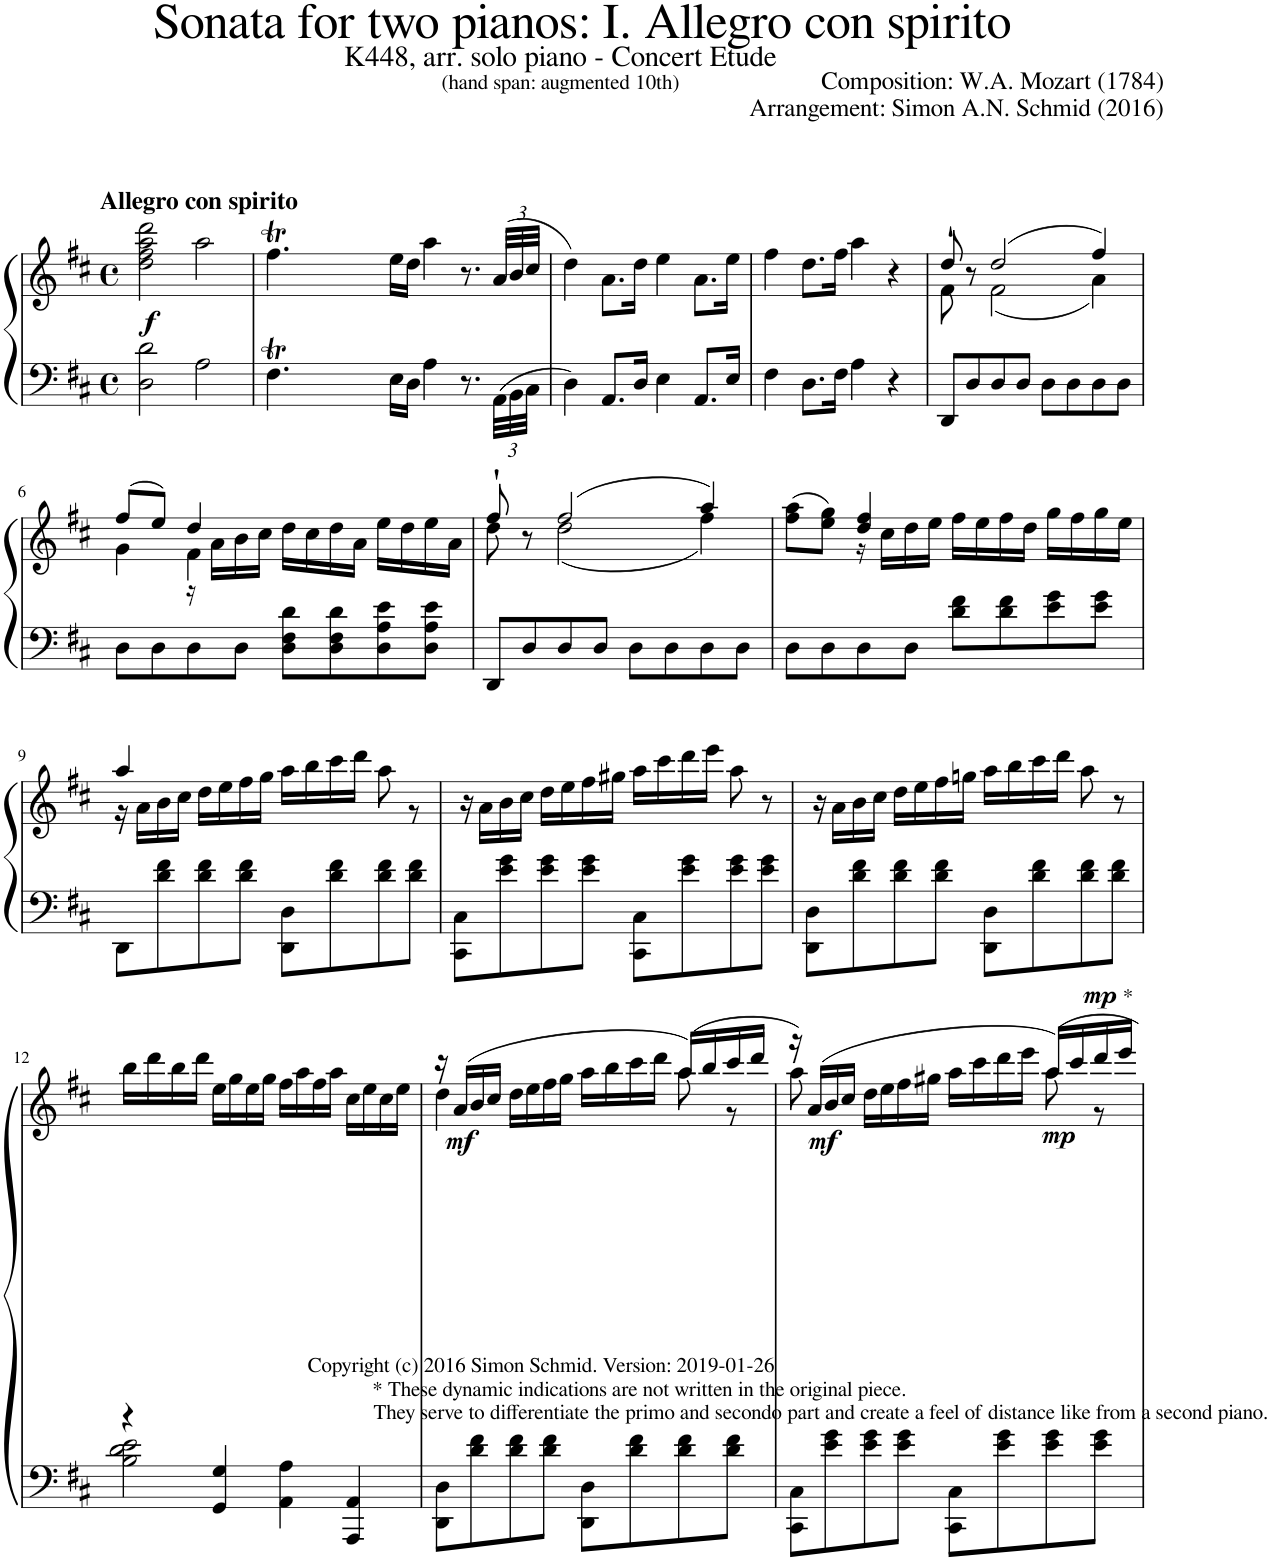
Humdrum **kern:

**kern	**kern	**dynam
*part1	*part1	*part1
*staff2	*staff1	*staff1/2
*I"Klavier	*	*
*clefF4	*clefG2	*
*k[f#c#]	*k[f#c#]	*
*M4/4	*M4/4	*
*met(c)	*met(c)	*
=1	=1	=1
!	!LO:TX:a:B:t=Allegro con spirito	!
!	!	!LO:DY:b
2D\ 2d\	2dd\ 2ff#\ 2aa\ 2ddd\	f
2A\	2aa\	.
=2	=2	=2
*^	*^	*
4.F#t\	32ryy	4.ff#t\	32ryy	.
.	32GLLL	.	32ggLLL	.
.	32F#	.	32ff#	.
.	32GJ	.	32ggJ	.
.	[16F#J	.	[16ff#J	.
.	8..F#J]	.	8..ff#J]	.
16E\LL	.	16ee\LL	.	.
.	2ryy	.	2ryy	.
16D\JJ	.	16dd\JJ	.	.
4A\	.	4aa\	.	.
8.r	.	8.r	.	.
.	16.ryy	.	16.ryy	.
*Xbrackettup	*	*Xbrackettup	*	*
48AA\LLL	.	(48a/LLL	.	.
48BB\	.	48b/	.	.
48C#\JJJ	.	48cc#/JJJ	.	.
*v	*v	*	*	*
*	*v	*v	*
=3	=3	=3
4D\	4dd\)	.
8.AA/L	8.a\L	.
16D/Jk	16dd\Jk	.
4E\	4ee\	.
8.AA/L	8.a\L	.
16E/Jk	16ee\Jk	.
=4	=4	=4
4F#\	4ff#\	.
8.D\L	8.dd\L	.
16F#\Jk	16ff#\Jk	.
4A\	4aa\	.
4r	4r	.
=5	=5	=5
*	*^	*
8DD/L	8dd`/	8f#\	.
8D/	8r	8ryy	.
8D/	(2dd/	(2f#\	.
8D/J	.	.	.
8D\L	.	.	.
8D\	.	.	.
8D\	4ff#/)	4a\)	.
8D\J	.	.	.
!!LO:LB:g=z
=6	=6	=6	=6
*	*	*^	*
8D\L	(8ff#/L	4g\	4ryy	.
8D\	8ee/J)	.	.	.
8D\	4dd/	4f#\	16r	.
.	.	.	16a\LL	.
8D\J	.	.	16b\	.
.	.	.	16cc#\JJ	.
8D\ 8F#\ 8d\L	2ryy	2ryy	16dd\LL	.
.	.	.	16cc#\	.
8D\ 8F#\ 8d\	.	.	16dd\	.
.	.	.	16a\JJ	.
8D\ 8A\ 8e\	.	.	16ee\LL	.
.	.	.	16dd\	.
8D\ 8A\ 8e\J	.	.	16ee\	.
.	.	.	16a\JJ	.
*	*	*v	*v	*
=7	=7	=7	=7
8DD/L	8ff#`/	8dd\	.
8D/	8r	8ryy	.
8D/	(2ff#/	(2dd\	.
8D/J	.	.	.
8D\L	.	.	.
8D\	.	.	.
8D\	4aa/)	4ff#\)	.
8D\J	.	.	.
=8	=8	=8	=8
*^	*	*	*
8D\L	2ryy	(8ff#\ 8aa\L	4ryy	.
8D\	.	8ee\ 8gg\J)	.	.
8D\	.	4dd/ 4ff#/	16r	.
.	.	.	16cc#\LL	.
8D\J	.	.	16dd\	.
.	.	.	16ee\JJ	.
2ryy	8d\ 8f#\L	2ryy	16ff#\LL	.
.	.	.	16ee\	.
.	8d\ 8f#\	.	16ff#\	.
.	.	.	16dd\JJ	.
.	8e\ 8g\	.	16gg\LL	.
.	.	.	16ff#\	.
.	8e\ 8g\J	.	16gg\	.
.	.	.	16ee\JJ	.
*v	*v	*	*	*
!!LO:LB:g=z	!!
=9	=9	=9	=9
8DD\L	4aa/	16r	.
.	.	16a\LL	.
8d\ 8f#\	.	16b\	.
.	.	16cc#\JJ	.
8d\ 8f#\	4ryy	16dd\LL	.
.	.	16ee\	.
8d\ 8f#\J	.	16ff#\	.
.	.	16gg\JJ	.
8DD\ 8D\L	2ryy	16aa\LL	.
.	.	16bb\	.
8d\ 8f#\	.	16ccc#\	.
.	.	16ddd\JJ	.
8d\ 8f#\	.	8aa\	.
8d\ 8f#\J	.	8r	.
=10	=10	=10	=10
8CC#\ 8C#\L	16r	8ryy	.
.	16a\LL	.	.
8e\ 8g\	16b\	8ryy	.
.	16cc#\JJ	.	.
8e\ 8g\	16dd\LL	4ryy	.
.	16ee\	.	.
8e\ 8g\J	16ff#\	.	.
.	16gg#X\JJ	.	.
8CC#\ 8C#\L	16aa\LL	2ryy	.
.	16ccc#\	.	.
8e\ 8g\	16ddd\	.	.
.	16eee\JJ	.	.
8e\ 8g\	8aa\	.	.
8e\ 8g\J	8r	.	.
=11	=11	=11	=11
8DD\ 8D\L	16r	8ryy	.
.	16a\LL	.	.
8d\ 8f#\	16b\	8ryy	.
.	16cc#\JJ	.	.
8d\ 8f#\	16dd\LL	4ryy	.
.	16ee\	.	.
8d\ 8f#\J	16ff#\	.	.
.	16ggn\JJ	.	.
8DD\ 8D\L	16aa\LL	2ryy	.
.	16bb\	.	.
8d\ 8f#\	16ccc#\	.	.
.	16ddd\JJ	.	.
!	!	!	!LO:DY:b=2
!	!	!	!LO:DY:n=1:b=2
8d\ 8f#\	8aa\	.	mp other-dynamics
8d\ 8f#\J	8r	.	.
*	*v	*v	*
!!LO:LB:g=z
=12	=12	=12
*^	*	*
4r	2B\ 2d\ 2e\	16bb\LL	.
.	.	16ddd\	.
.	.	16bb\	.
.	.	16ddd\JJ	.
4GG/ 4G/	.	16ee\LL	.
.	.	16gg\	.
.	.	16ee\	.
.	.	16gg\JJ	.
4AA\ 4A\	2ryy	16ff#\LL	.
.	.	16aa\	.
.	.	16ff#\	.
.	.	16aa\JJ	.
4AAA/ 4AA/	.	16cc#\LL	.
.	.	16ee\	.
.	.	16cc#\	.
.	.	16ee\JJ	.
=13	=13	=13	=13
*	*	*^	*
!	!	!LO:TX:b:t=Copyright (c) 2016 Simon Schmid. Version&colon; 2019-01-26	!	!
!	!	!LO:TX:b:t=* These dynamic indications are not written in the original piece.	!	!
!	!	!LO:TX:b:t=They serve to differentiate the primo and secondo part and create a feel of distance like from a second piano.	!	!
8DD\ 8D\L	1ryy	16r	4dd\	.
!	!	!	!	!LO:DY:b
.	.	(16a/LL	.	mf
8d\ 8f#\	.	16b/	.	.
.	.	16cc#/JJ	.	.
8d\ 8f#\	.	16dd\LL	4ryy	.
.	.	16ee\	.	.
8d\ 8f#\J	.	16ff#\	.	.
.	.	16gg\JJ	.	.
8DD\ 8D\L	.	16aa\LL	4ryy	.
.	.	16bb\	.	.
8d\ 8f#\	.	16ccc#\	.	.
.	.	16ddd\JJ	.	.
8d\ 8f#\	.	(16aa/LL)	8aa\	.
.	.	16bb/	.	.
8d\ 8f#\J	.	16ccc#/	8r	.
.	.	16ddd/JJ	.	.
*v	*v	*	*	*
=14	=14	=14	=14
8CC#\ 8C#\L	16r)	8aa\	.
!	!	!	!LO:DY:b
.	(16a/LL	.	mf
8e\ 8g\	16b/	8ryy	.
.	16cc#/JJ	.	.
8e\ 8g\	16dd\LL	4ryy	.
.	16ee\	.	.
8e\ 8g\J	16ff#\	.	.
.	16gg#X\JJ	.	.
8CC#\ 8C#\L	16aa\LL	4ryy	.
.	16ccc#\	.	.
8e\ 8g\	16ddd\	.	.
.	16eee\JJ	.	.
8e\ 8g\	16aa/LL)	8aa\	.
!	!	!	!LO:DY:b
.	16ccc#/	.	mp
8e\ 8g\J	16ddd/	8r	.
.	16eee/JJ	.	.
*	*v	*v	*
=	=	=
*-	*-	*-
